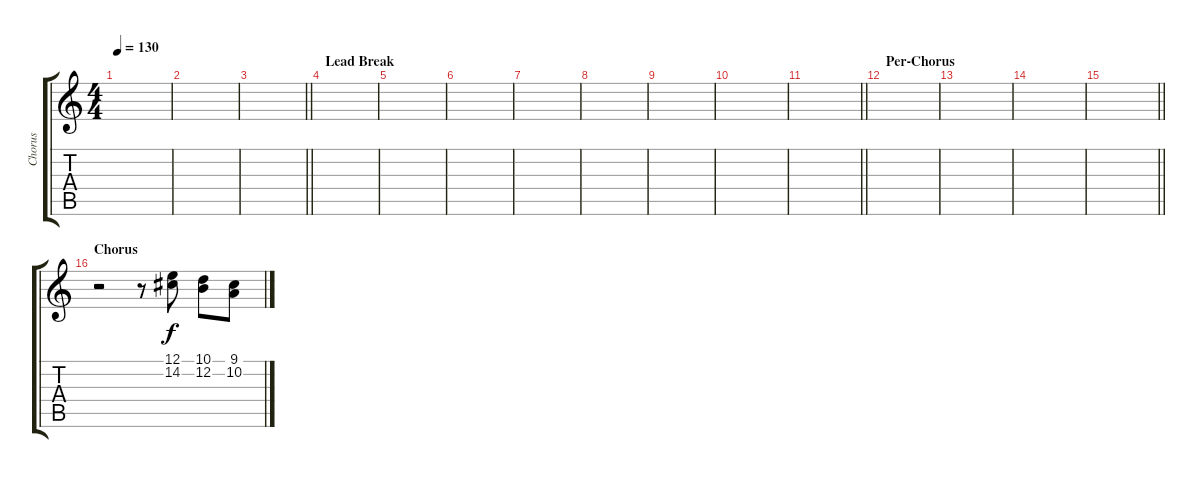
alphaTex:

\track ("Chorus" "Chorus") {instrument voiceoohs}
\staff {score tabs}
\tuning (E4 B3 G3 D3 A2 E2) {hide}
\ts (4 4)
\tempo 130
\clef g2
\ks c
|
|
\barLineRight lightlight
|
\section ("" "Lead Break")
|
|
|
|
|
|
|
\barLineRight lightlight
|
\section ("" "Per-Chorus")
|
|
|
\barLineRight lightlight
|
\section ("" "Chorus")
r.2 r.8 (12.1 14.2).8 (10.1 12.2).8 (9.1 10.2).8
